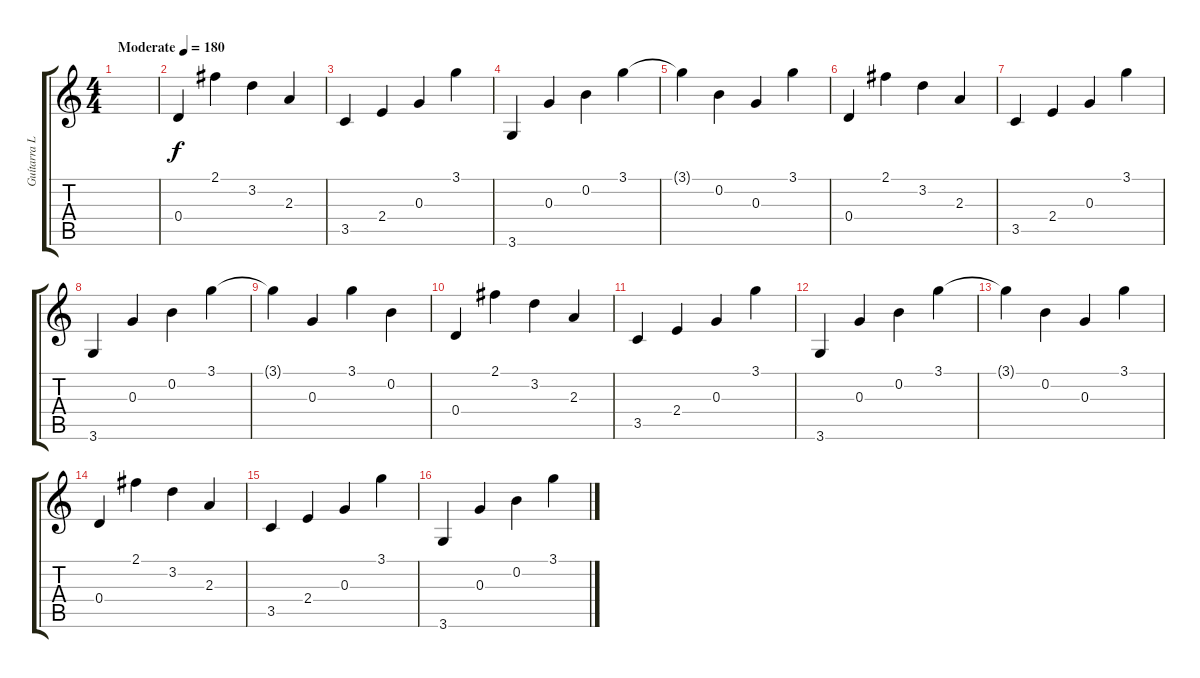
\track ("Guítarra Limpia" "Guítarra L") {instrument electricguitarclean}
\staff {score tabs}
\tuning (E4 B3 G3 D3 A2 E2) {hide}
\ts (4 4)
\tempo (180 "Moderate")
\clef g2
\ks c
|
0.4.4 2.1.4 3.2.4 2.3.4 |
3.5.4 2.4.4 0.3.4 3.1.4 |
3.6.4 0.3.4 0.2.4 3.1.4 |
3.1{t}.4 0.2.4 0.3.4 3.1.4 |
0.4.4 2.1.4 3.2.4 2.3.4 |
3.5.4 2.4.4 0.3.4 3.1.4 |
3.6.4 0.3.4 0.2.4 3.1.4 |
3.1{t}.4 0.3.4 3.1.4 0.2.4 |
0.4.4 2.1.4 3.2.4 2.3.4 |
3.5.4 2.4.4 0.3.4 3.1.4 |
3.6.4 0.3.4 0.2.4 3.1.4 |
3.1{t}.4 0.2.4 0.3.4 3.1.4 |
0.4.4 2.1.4 3.2.4 2.3.4 |
3.5.4 2.4.4 0.3.4 3.1.4 |
3.6.4 0.3.4 0.2.4 3.1.4
